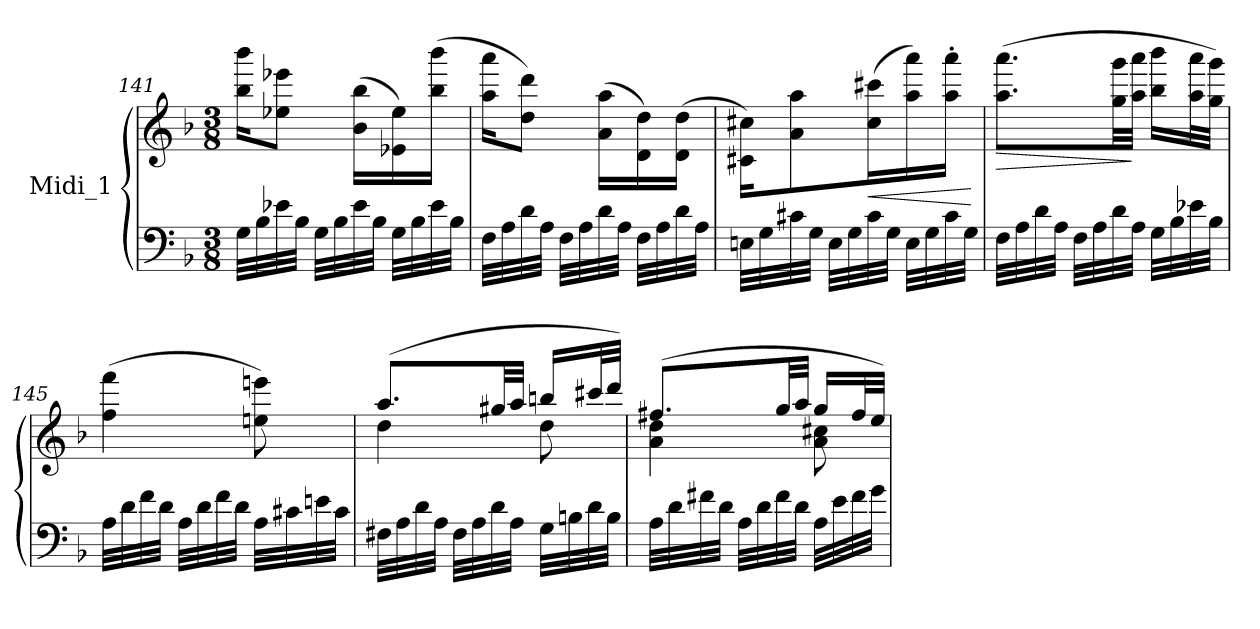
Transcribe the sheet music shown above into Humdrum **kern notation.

**kern	**kern	**dynam
*part1	*part1	*part1
*staff2	*staff1	*staff1/2
*I"Midi_1	*	*
!!LO:LB:g=z
*clefF4	*clefG2	*
*k[b-]	*k[b-]	*
*F:	*F:	*
*M3/8	*M3/8	*
=141	=141	=141
32G\LLL	16bb-\ 16bbb-\KL	.
32B-\	.	.
32e-X\	8ee-X\ 8eee-X\J	.
32B-\JJJ	.	.
32G\LLL	.	.
32B-\	.	.
32e-\	(>16b-\ 16bb-\LL	.
32B-\JJJ	.	.
32G\LLL	16e-X\ 16ee-\)	.
32B-\	.	.
32e-\	(>16bb-\ 16bbb-\JJ	.
32B-\JJJ	.	.
=142	=142	=142
32F\LLL	16aa\ 16aaa\KL	.
32A\	.	.
32d\	8dd\ 8ddd\J)	.
32A\JJJ	.	.
32F\LLL	.	.
32A\	.	.
32d\	(>16a\ 16aa\LL	.
32A\JJJ	.	.
32F\LLL	16d\ 16dd\)	.
32A\	.	.
32d\	(>16d\ 16dd\JJ	.
32A\JJJ	.	.
=143	=143	=143
32Eni\LLL	16c#X\ 16cc#X\KL)	.
32G\	.	.
32c#X\	8a\ 8aa\	.
32G\JJJ	.	.
32E\LLL	.	.
32G\	.	.
!	!	!LO:HP:b
32c#\	(>16cc#\ 16ccc#X\L	<
32G\JJJ	.	.
32E\LLL	16aa\ 16aaa\)	.
32G\	.	.
32c#\	16aa\' 16aaa\'JJ	.
32G\JJJ	.	.
.	.	[
=144	=144	=144
!	!	!LO:HP:b
32F\LLL	(>8.aa\ 8.aaa\L	>
32A\	.	.
32d\	.	.
32A\JJJ	.	.
32F\LLL	.	.
32A\	.	.
32d\	32gg\ 32ggg\LL	.
32A\JJJ	32aa\ 32aaa\JJJ	]
32G\LLL	16bb-\ 16bbb-\LL	.
32B-\	.	.
32e-X\	32aa\ 32aaa\L	.
32B-\JJJ	32gg\ 32ggg\JJJ)	.
!!LO:LB:g=z
=145	=145	=145
32A\LLL	(>4ff\ 4fff\	.
32d\	.	.
32f\	.	.
32d\JJJ	.	.
32A\LLL	.	.
32d\	.	.
32f\	.	.
32d\JJJ	.	.
32A\LLL	8eeni\ 8eeeni\)	.
32c#X\	.	.
32eni\	.	.
32c#\JJJ	.	.
=146	=146	=146
*	*^	*
32F#X\LLL	(>8.aa/L	4dd\	.
32A\	.	.	.
32d\	.	.	.
32A\JJJ	.	.	.
32F#\LLL	.	.	.
32A\	.	.	.
32d\	32gg#X/LL	.	.
32A\JJJ	32aa/JJJ	.	.
32G\LLL	16bbn/LL	8dd\	.
32Bn\	.	.	.
32d\	32ccc#X/L	.	.
32B\JJJ	32ddd/JJJ)	.	.
=147	=147	=147	=147
32A\LLL	(>8.ff#X/L	4a\ 4dd\	.
32d\	.	.	.
32f#X\	.	.	.
32d\JJJ	.	.	.
32A\LLL	.	.	.
32d\	.	.	.
32f#\	32gg/LL	.	.
32d\JJJ	32aa/JJJ	.	.
32A\LLL	16gg/LL	8a\ 8cc#X\	.
32e\	.	.	.
32f#\	32ff#/L	.	.
32g\JJJ	32ee/JJJ)	.	.
*	*v	*v	*
=	=	=
*-	*-	*-
